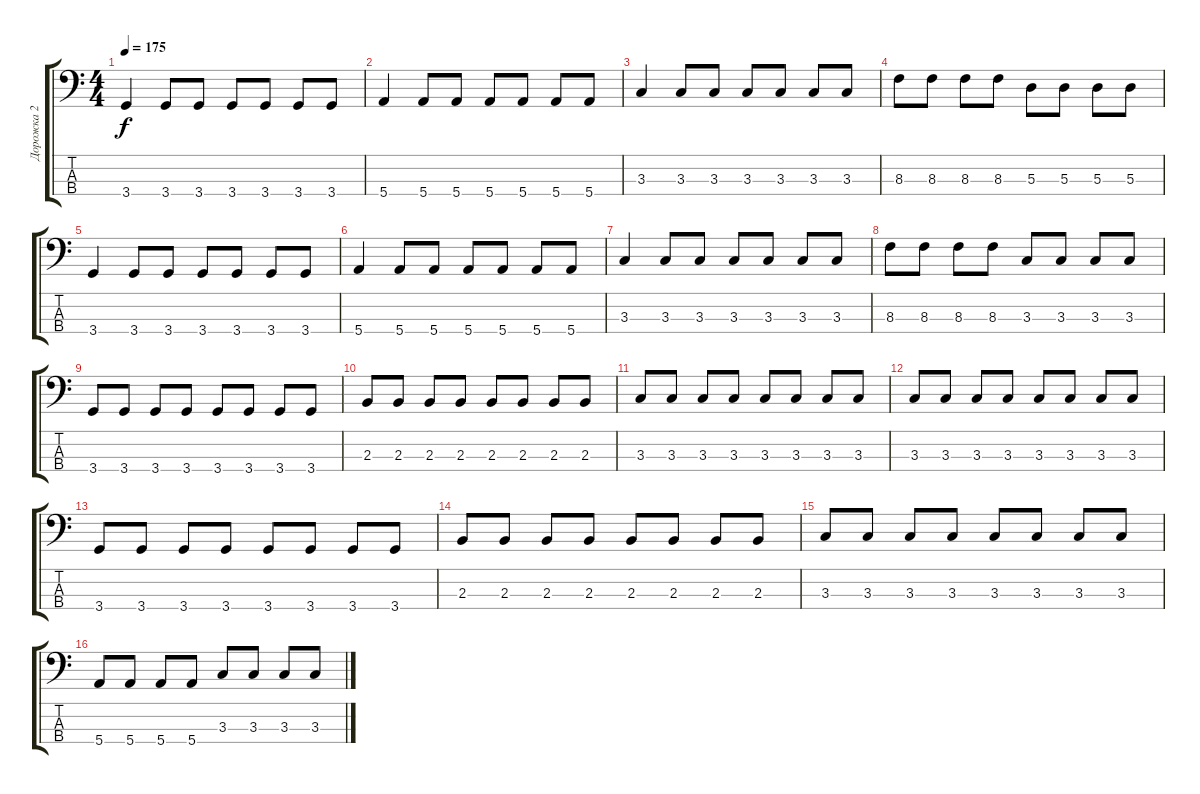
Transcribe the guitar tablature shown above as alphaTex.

\track ("Дорожка 2" "Дорожка 2") {instrument electricbassfinger}
\staff {score tabs}
\tuning (G2 D2 A1 E1) {hide}
\ts (4 4)
\tempo 175
\clef f4
\ks c
3.4.4{dy f} 3.4.8 3.4.8 3.4.8 3.4.8 3.4.8 3.4.8 |
5.4.4 5.4.8 5.4.8 5.4.8 5.4.8 5.4.8 5.4.8 |
3.3.4 3.3.8 3.3.8 3.3.8 3.3.8 3.3.8 3.3.8 |
8.3.8 8.3.8 8.3.8 8.3.8 5.3.8 5.3.8 5.3.8 5.3.8 |
3.4.4 3.4.8 3.4.8 3.4.8 3.4.8 3.4.8 3.4.8 |
5.4.4 5.4.8 5.4.8 5.4.8 5.4.8 5.4.8 5.4.8 |
3.3.4 3.3.8 3.3.8 3.3.8 3.3.8 3.3.8 3.3.8 |
8.3.8 8.3.8 8.3.8 8.3.8 3.3.8 3.3.8 3.3.8 3.3.8 |
3.4.8 3.4.8 3.4.8 3.4.8 3.4.8 3.4.8 3.4.8 3.4.8 |
2.3.8 2.3.8 2.3.8 2.3.8 2.3.8 2.3.8 2.3.8 2.3.8 |
3.3.8 3.3.8 3.3.8 3.3.8 3.3.8 3.3.8 3.3.8 3.3.8 |
3.3.8 3.3.8 3.3.8 3.3.8 3.3.8 3.3.8 3.3.8 3.3.8 |
3.4.8 3.4.8 3.4.8 3.4.8 3.4.8 3.4.8 3.4.8 3.4.8 |
2.3.8 2.3.8 2.3.8 2.3.8 2.3.8 2.3.8 2.3.8 2.3.8 |
3.3.8 3.3.8 3.3.8 3.3.8 3.3.8 3.3.8 3.3.8 3.3.8 |
5.4.8 5.4.8 5.4.8 5.4.8 3.3.8 3.3.8 3.3.8 3.3.8
